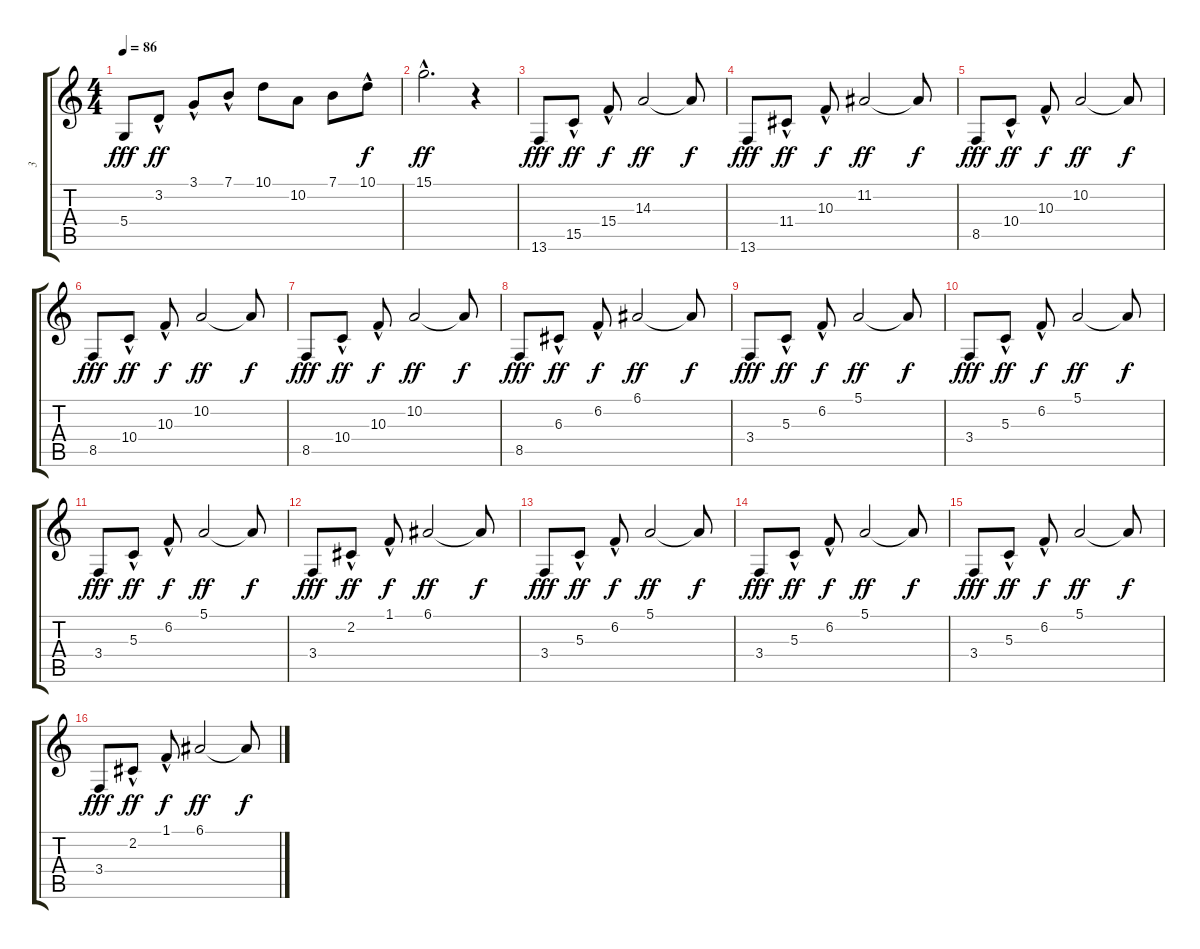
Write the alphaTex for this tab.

\track ("3" "3") {instrument electricpiano1}
\staff {score tabs}
\tuning (E4 B3 G3 D3 A2 E2) {hide}
\ts (4 4)
\tempo 86
\clef g2
\ks c
5.4.8{dy fff} 3.2{hac}.8{dy ff} 3.1{hac}.8 7.1{hac}.8 10.1.8 10.2.8 7.1.8 10.1{hac}.8{dy f} |
15.1{hac}.2{d dy ff} r.4 |
13.6.8{dy fff} 15.5{hac}.8{dy ff} 15.4{hac}.8{dy f} 14.3.2{dy ff} 14.3{t}.8{dy f} |
13.6.8{dy fff} 11.4{hac}.8{dy ff} 10.3{hac}.8{dy f} 11.2.2{dy ff} 11.2{t}.8{dy f} |
8.5.8{dy fff} 10.4{hac}.8{dy ff} 10.3{hac}.8{dy f} 10.2.2{dy ff} 10.2{t}.8{dy f} |
8.5.8{dy fff} 10.4{hac}.8{dy ff} 10.3{hac}.8{dy f} 10.2.2{dy ff} 10.2{t}.8{dy f} |
8.5.8{dy fff} 10.4{hac}.8{dy ff} 10.3{hac}.8{dy f} 10.2.2{dy ff} 10.2{t}.8{dy f} |
8.5.8{dy fff} 6.3{hac}.8{dy ff} 6.2{hac}.8{dy f} 6.1.2{dy ff} 6.1{t}.8{dy f} |
3.4.8{dy fff} 5.3{hac}.8{dy ff} 6.2{hac}.8{dy f} 5.1.2{dy ff} 5.1{t}.8{dy f} |
3.4.8{dy fff} 5.3{hac}.8{dy ff} 6.2{hac}.8{dy f} 5.1.2{dy ff} 5.1{t}.8{dy f} |
3.4.8{dy fff} 5.3{hac}.8{dy ff} 6.2{hac}.8{dy f} 5.1.2{dy ff} 5.1{t}.8{dy f} |
3.4.8{dy fff} 2.2{hac}.8{dy ff} 1.1{hac}.8{dy f} 6.1.2{dy ff} 6.1{t}.8{dy f} |
3.4.8{dy fff} 5.3{hac}.8{dy ff} 6.2{hac}.8{dy f} 5.1.2{dy ff} 5.1{t}.8{dy f} |
3.4.8{dy fff} 5.3{hac}.8{dy ff} 6.2{hac}.8{dy f} 5.1.2{dy ff} 5.1{t}.8{dy f} |
3.4.8{dy fff} 5.3{hac}.8{dy ff} 6.2{hac}.8{dy f} 5.1.2{dy ff} 5.1{t}.8{dy f} |
3.4.8{dy fff} 2.2{hac}.8{dy ff} 1.1{hac}.8{dy f} 6.1.2{dy ff} 6.1{t}.8{dy f}
